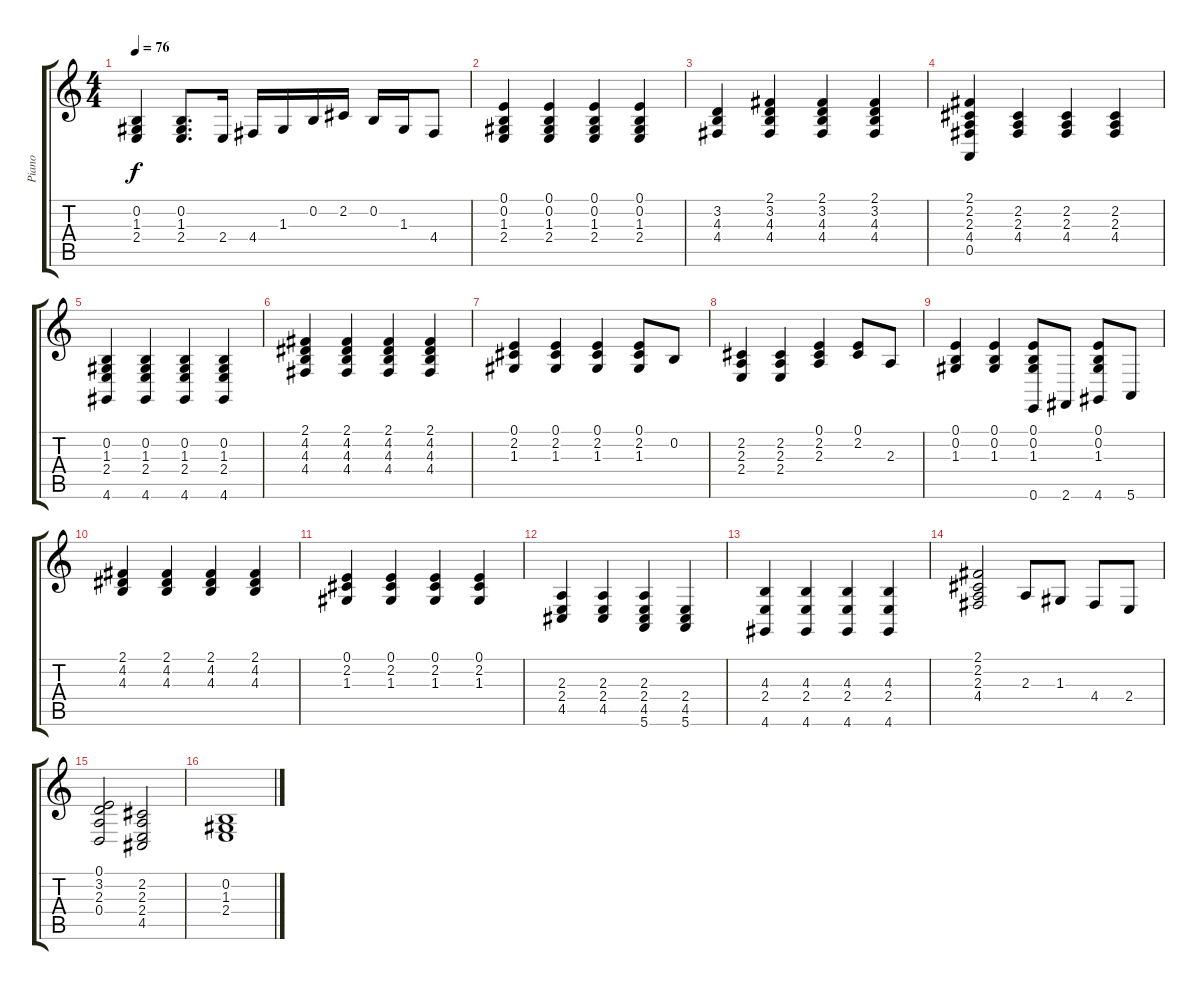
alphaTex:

\track ("Piano" "Piano") {instrument brightacousticpiano}
\staff {score tabs}
\tuning (E4 B3 G3 D3 A2 E2) {hide}
\ts (4 4)
\tempo 76
\clef g2
\ks c
(0.2 1.3 2.4).4{dy f} (0.2 1.3 2.4).8{d} 2.4.16 4.4.16 1.3.16 0.2.16 2.2.16 0.2.16 1.3.16 4.4.8 |
(0.1 0.2 1.3 2.4).4 (0.1 0.2 1.3 2.4).4 (0.1 0.2 1.3 2.4).4 (0.1 0.2 1.3 2.4).4 |
(3.2 4.3 4.4).4 (2.1 3.2 4.3 4.4).4 (2.1 3.2 4.3 4.4).4 (2.1 3.2 4.3 4.4).4 |
(2.1 2.2 2.3 4.4 0.5).4 (2.2 2.3 4.4).4 (2.2 2.3 4.4).4 (2.2 2.3 4.4).4 |
(0.2 1.3 2.4 4.6).4 (0.2 1.3 2.4 4.6).4 (0.2 1.3 2.4 4.6).4 (0.2 1.3 2.4 4.6).4 |
(2.1 4.2 4.3 4.4).4 (2.1 4.2 4.3 4.4).4 (2.1 4.2 4.3 4.4).4 (2.1 4.2 4.3 4.4).4 |
(0.1 2.2 1.3).4 (0.1 2.2 1.3).4 (0.1 2.2 1.3).4 (0.1 2.2 1.3).8 0.2.8 |
(2.2 2.3 2.4).4 (2.2 2.3 2.4).4 (0.1 2.2 2.3).4 (0.1 2.2).8 2.3.8 |
(0.1 0.2 1.3).4 (0.1 0.2 1.3).4 (0.1 0.2 1.3 0.6).8 2.6.8 (0.1 0.2 1.3 4.6).8 5.6.8 |
(2.1 4.2 4.3).4 (2.1 4.2 4.3).4 (2.1 4.2 4.3).4 (2.1 4.2 4.3).4 |
(0.1 2.2 1.3).4 (0.1 2.2 1.3).4 (0.1 2.2 1.3).4 (0.1 2.2 1.3).4 |
(2.3 2.4 4.5).4 (2.3 2.4 4.5).4 (2.3 2.4 4.5 5.6).4 (2.4 4.5 5.6).4 |
(4.3 2.4 4.6).4 (4.3 2.4 4.6).4 (4.3 2.4 4.6).4 (4.3 2.4 4.6).4 |
(2.1 2.2 2.3 4.4).2 2.3.8 1.3.8 4.4.8 2.4.8 |
(0.1 3.2 2.3 0.4).2 (2.2 2.3 2.4 4.5).2 |
(0.2 1.3 2.4).1
